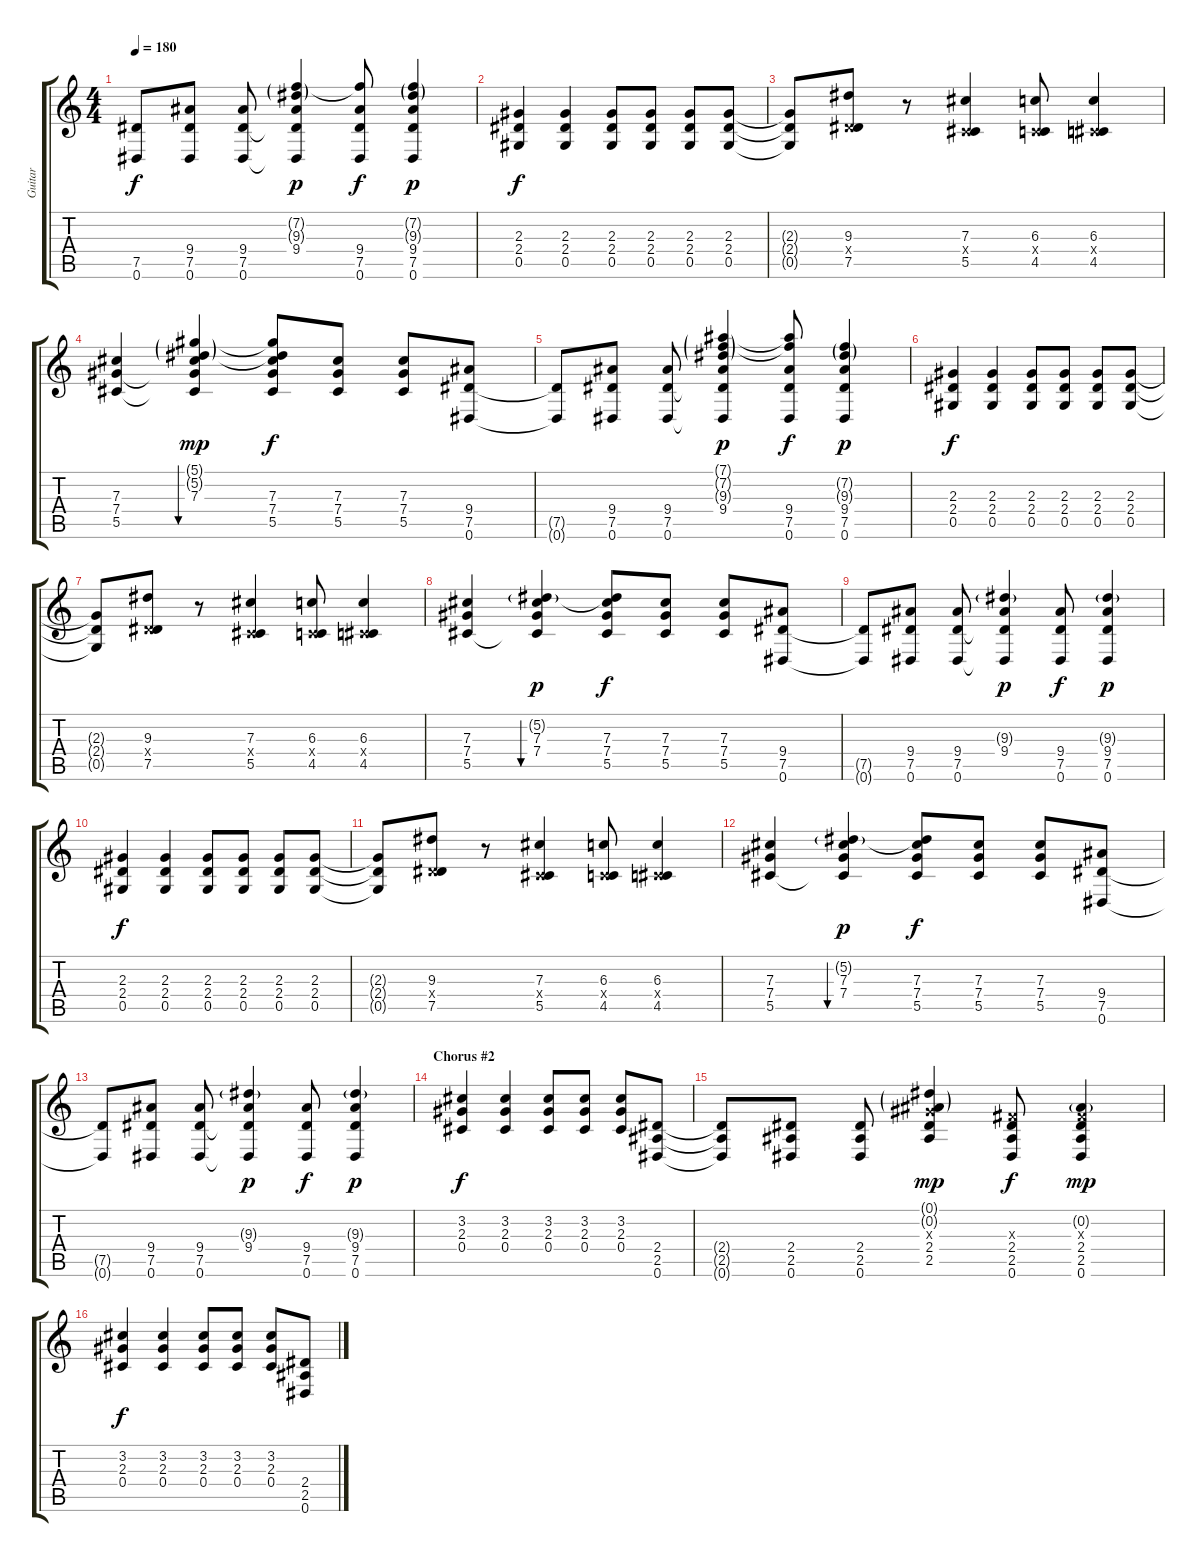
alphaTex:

\track ("Guitar" "Guitar") {instrument distortionguitar}
\staff {score tabs}
\tuning (Eb4 Bb3 Gb3 Db3 Ab2 Eb2) {hide}
\ts (4 4)
\tempo 180
\clef g2
\ks c
(7.5{t} 0.6{t}).8{dy f} (9.4 7.5 0.6).8 (9.4 7.5 0.6).8 (7.2{g} 9.3{g} 9.4 7.5{t} 0.6{t}).4{dy p} (7.2{t} 9.4 7.5 0.6).8{dy f} (7.2{g} 9.3{g} 9.4 7.5 0.6).4{dy p} |
(2.3 2.4 0.5).4{dy f} (2.3 2.4 0.5).4 (2.3 2.4 0.5).8 (2.3 2.4 0.5).8 (2.3 2.4 0.5).8 (2.3 2.4 0.5).8 |
(2.3{t} 2.4{t} 0.5{t}).8 (9.3 2.4{x} 7.5).8 r.8 (7.3 0.4{x} 5.5).4 (6.3 0.4{x} 4.5).8 (6.3 0.4{x} 4.5).4 |
(7.3 7.4 5.5).4 (5.1{g} 5.2{g} 7.3 7.4{t} 5.5{t}).4{bu 30 dy mp} (5.1{t} 5.2{t} 7.3 7.4 5.5).8{dy f} (7.3 7.4 5.5).8 (7.3 7.4 5.5).8 (9.4 7.5 0.6).8 |
(7.5{t} 0.6{t}).8 (9.4 7.5 0.6).8 (9.4 7.5 0.6).8 (7.1{g} 7.2{g} 9.3{g} 9.4 7.5{t} 0.6{t}).4{dy p} (7.1{t} 7.2{t} 9.4 7.5 0.6).8{dy f} (7.2{g} 9.3{g} 9.4 7.5 0.6).4{dy p} |
(2.3 2.4 0.5).4{dy f} (2.3 2.4 0.5).4 (2.3 2.4 0.5).8 (2.3 2.4 0.5).8 (2.3 2.4 0.5).8 (2.3 2.4 0.5).8 |
(2.3{t} 2.4{t} 0.5{t}).8 (9.3 2.4{x} 7.5).8 r.8 (7.3 0.4{x} 5.5).4 (6.3 0.4{x} 4.5).8 (6.3 0.4{x} 4.5).4 |
(7.3 7.4 5.5).4 (5.2{g} 7.3 7.4 5.5{t}).4{bu 30 dy p} (5.2{t} 7.3 7.4 5.5).8{dy f} (7.3 7.4 5.5).8 (7.3 7.4 5.5).8 (9.4 7.5 0.6).8 |
(7.5{t} 0.6{t}).8 (9.4 7.5 0.6).8 (9.4 7.5 0.6).8 (9.3{g} 9.4 7.5{t} 0.6{t}).4{dy p} (9.4 7.5 0.6).8{dy f} (9.3{g} 9.4 7.5 0.6).4{dy p} |
(2.3 2.4 0.5).4{dy f} (2.3 2.4 0.5).4 (2.3 2.4 0.5).8 (2.3 2.4 0.5).8 (2.3 2.4 0.5).8 (2.3 2.4 0.5).8 |
(2.3{t} 2.4{t} 0.5{t}).8 (9.3 2.4{x} 7.5).8 r.8 (7.3 0.4{x} 5.5).4 (6.3 0.4{x} 4.5).8 (6.3 0.4{x} 4.5).4 |
(7.3 7.4 5.5).4 (5.2{g} 7.3 7.4 5.5{t}).4{bu 30 dy p} (5.2{t} 7.3 7.4 5.5).8{dy f} (7.3 7.4 5.5).8 (7.3 7.4 5.5).8 (9.4 7.5 0.6).8 |
(7.5{t} 0.6{t}).8 (9.4 7.5 0.6).8 (9.4 7.5 0.6).8 (9.3{g} 9.4 7.5{t} 0.6{t}).4{dy p} (9.4 7.5 0.6).8{dy f} (9.3{g} 9.4 7.5 0.6).4{dy p} |
\section ("" "Chorus #2")
(3.2 2.3 0.4).4{dy f} (3.2 2.3 0.4).4 (3.2 2.3 0.4).8 (3.2 2.3 0.4).8 (3.2 2.3 0.4).8 (2.4 2.5 0.6).8 |
(2.4{t} 2.5{t} 0.6{t}).8 (2.4 2.5 0.6).8 (2.4 2.5 0.6).8 (0.1{g} 0.2{g} 2.3{x} 2.4 2.5).4{dy mp} (0.3{x} 2.4 2.5 0.6).8{dy f} (0.2{g} 0.3{x} 2.4 2.5 0.6).4{dy mp} |
(3.2 2.3 0.4).4{dy f} (3.2 2.3 0.4).4 (3.2 2.3 0.4).8 (3.2 2.3 0.4).8 (3.2 2.3 0.4).8 (2.4 2.5 0.6).8
